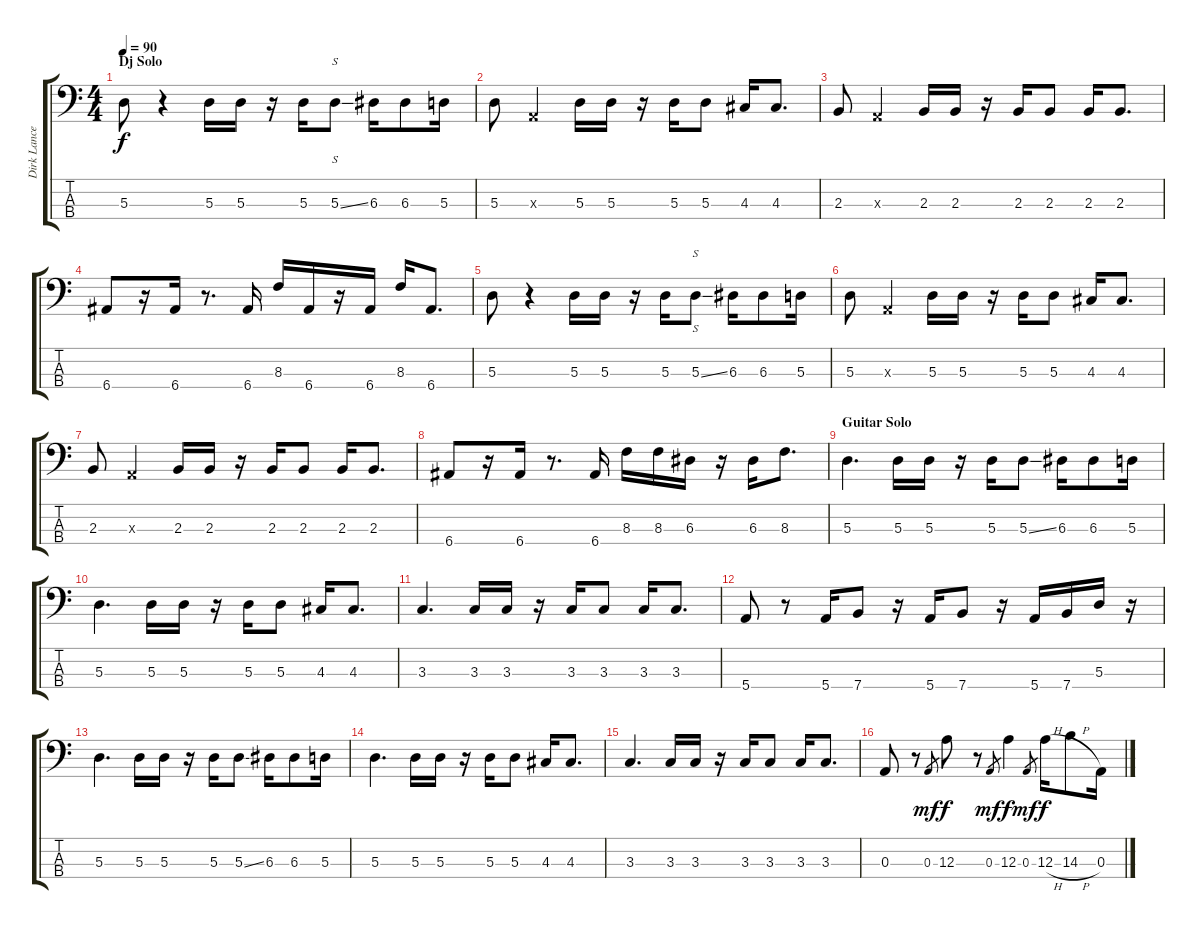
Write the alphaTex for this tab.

\track ("Dirk Lance [Acoustic Bass]" "Dirk Lance") {instrument acousticbass}
\staff {score tabs}
\tuning (G2 D2 A1 E1) {hide}
\ts (4 4)
\section ("" "Dj Solo")
\tempo 90
\clef f4
\ks c
5.3.8{dy f} r.4 5.3.16 5.3.16 r.16 5.3.16 5.3{ss}.8{s} 6.3.16 6.3.8 5.3.16 |
5.3.8 0.3{x}.4 5.3.16 5.3.16 r.16 5.3.16 5.3.8 4.3.16 4.3.8{d} |
2.3.8 0.3{x}.4 2.3.16 2.3.16 r.16 2.3.16 2.3.8 2.3.16 2.3.8{d} |
6.4.8 r.16 6.4.16 r.8{d} 6.4.16 8.3.16 6.4.16 r.16 6.4.16 8.3.16 6.4.8{d} |
5.3.8 r.4 5.3.16 5.3.16 r.16 5.3.16 5.3{ss}.8{s} 6.3.16 6.3.8 5.3.16 |
5.3.8 0.3{x}.4 5.3.16 5.3.16 r.16 5.3.16 5.3.8 4.3.16 4.3.8{d} |
2.3.8 0.3{x}.4 2.3.16 2.3.16 r.16 2.3.16 2.3.8 2.3.16 2.3.8{d} |
6.4.8 r.16 6.4.16 r.8{d} 6.4.16 8.3.16 8.3.16 6.3.16 r.16 6.3.16 8.3.8{d} |
\section ("" "Guitar Solo")
5.3.4{d} 5.3.16 5.3.16 r.16 5.3.16 5.3{ss}.8 6.3.16 6.3.8 5.3.16 |
5.3.4{d} 5.3.16 5.3.16 r.16 5.3.16 5.3.8 4.3.16 4.3.8{d} |
3.3.4{d} 3.3.16 3.3.16 r.16 3.3.16 3.3.8 3.3.16 3.3.8{d} |
5.4.8 r.8 5.4.16 7.4.8 r.16 5.4.16 7.4.8 r.16 5.4.16 7.4.16 5.3.16 r.16 |
5.3.4{d} 5.3.16 5.3.16 r.16 5.3.16 5.3{ss}.8 6.3.16 6.3.8 5.3.16 |
5.3.4{d} 5.3.16 5.3.16 r.16 5.3.16 5.3.8 4.3.16 4.3.8{d} |
3.3.4{d} 3.3.16 3.3.16 r.16 3.3.16 3.3.8 3.3.16 3.3.8{d} |
0.3.8 r.8 0.3.8{gr dy mf} 12.3.8{dy f} r.8 0.3.8{gr dy mf} 12.3.4{dy f} 0.3.8{gr dy mf} 12.3{h}.16{dy f} 14.3{h}.8 0.3.16
